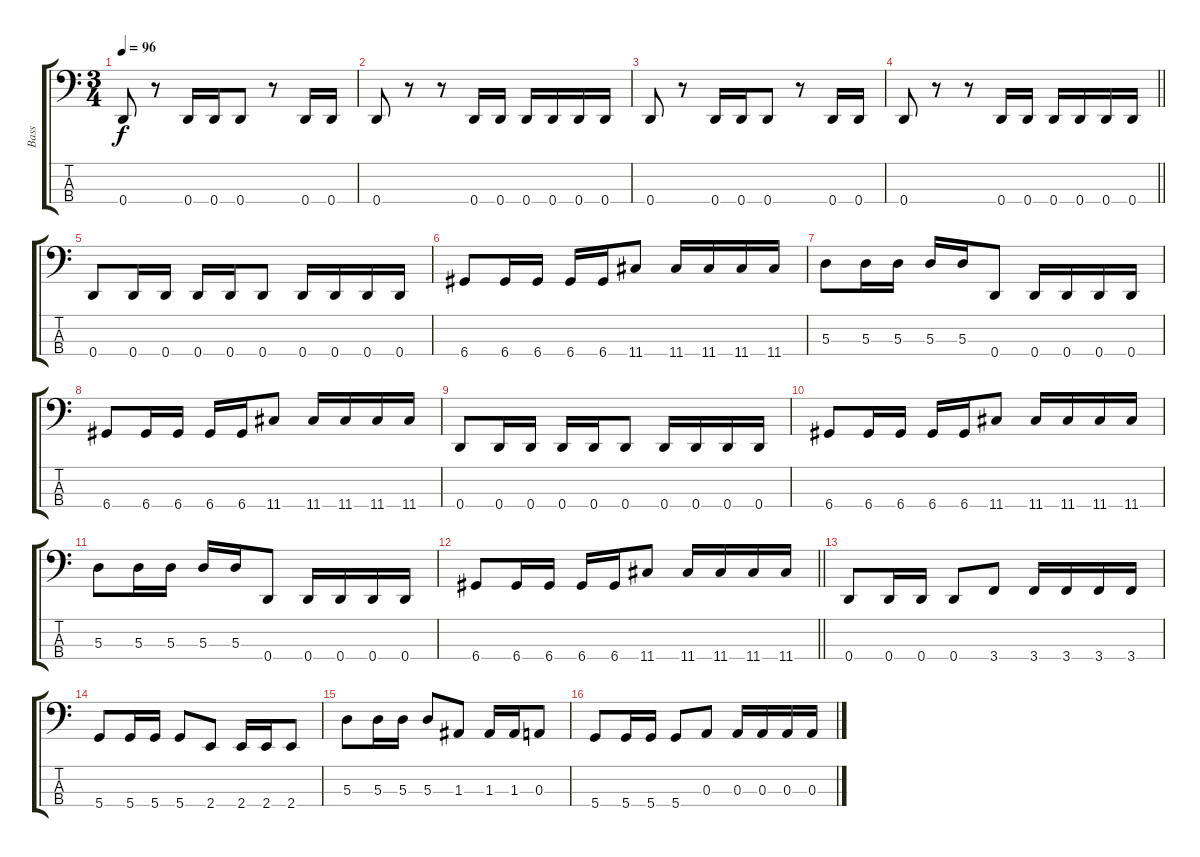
\track ("Bass" "Bass") {instrument slapbass1}
\staff {score tabs}
\tuning (G2 D2 A1 D1) {hide}
\ts (3 4)
\tempo 96
\clef f4
\ks c
0.4.8{dy f} r.8 0.4.16 0.4.16 0.4.8 r.8 0.4.16 0.4.16 |
0.4.8 r.8 r.8 0.4.16 0.4.16 0.4.16 0.4.16 0.4.16 0.4.16 |
0.4.8 r.8 0.4.16 0.4.16 0.4.8 r.8 0.4.16 0.4.16 |
\barLineRight lightlight
0.4.8 r.8 r.8 0.4.16 0.4.16 0.4.16 0.4.16 0.4.16 0.4.16 |
0.4.8 0.4.16 0.4.16 0.4.16 0.4.16 0.4.8 0.4.16 0.4.16 0.4.16 0.4.16 |
6.4.8 6.4.16 6.4.16 6.4.16 6.4.16 11.4.8 11.4.16 11.4.16 11.4.16 11.4.16 |
5.3.8 5.3.16 5.3.16 5.3.16 5.3.16 0.4.8 0.4.16 0.4.16 0.4.16 0.4.16 |
6.4.8 6.4.16 6.4.16 6.4.16 6.4.16 11.4.8 11.4.16 11.4.16 11.4.16 11.4.16 |
0.4.8 0.4.16 0.4.16 0.4.16 0.4.16 0.4.8 0.4.16 0.4.16 0.4.16 0.4.16 |
6.4.8 6.4.16 6.4.16 6.4.16 6.4.16 11.4.8 11.4.16 11.4.16 11.4.16 11.4.16 |
5.3.8 5.3.16 5.3.16 5.3.16 5.3.16 0.4.8 0.4.16 0.4.16 0.4.16 0.4.16 |
\barLineRight lightlight
6.4.8 6.4.16 6.4.16 6.4.16 6.4.16 11.4.8 11.4.16 11.4.16 11.4.16 11.4.16 |
0.4.8 0.4.16 0.4.16 0.4.8 3.4.8 3.4.16 3.4.16 3.4.16 3.4.16 |
5.4.8 5.4.16 5.4.16 5.4.8 2.4.8 2.4.16 2.4.16 2.4.8 |
5.3.8 5.3.16 5.3.16 5.3.8 1.3.8 1.3.16 1.3.16 0.3.8 |
5.4.8 5.4.16 5.4.16 5.4.8 0.3.8 0.3.16 0.3.16 0.3.16 0.3.16
